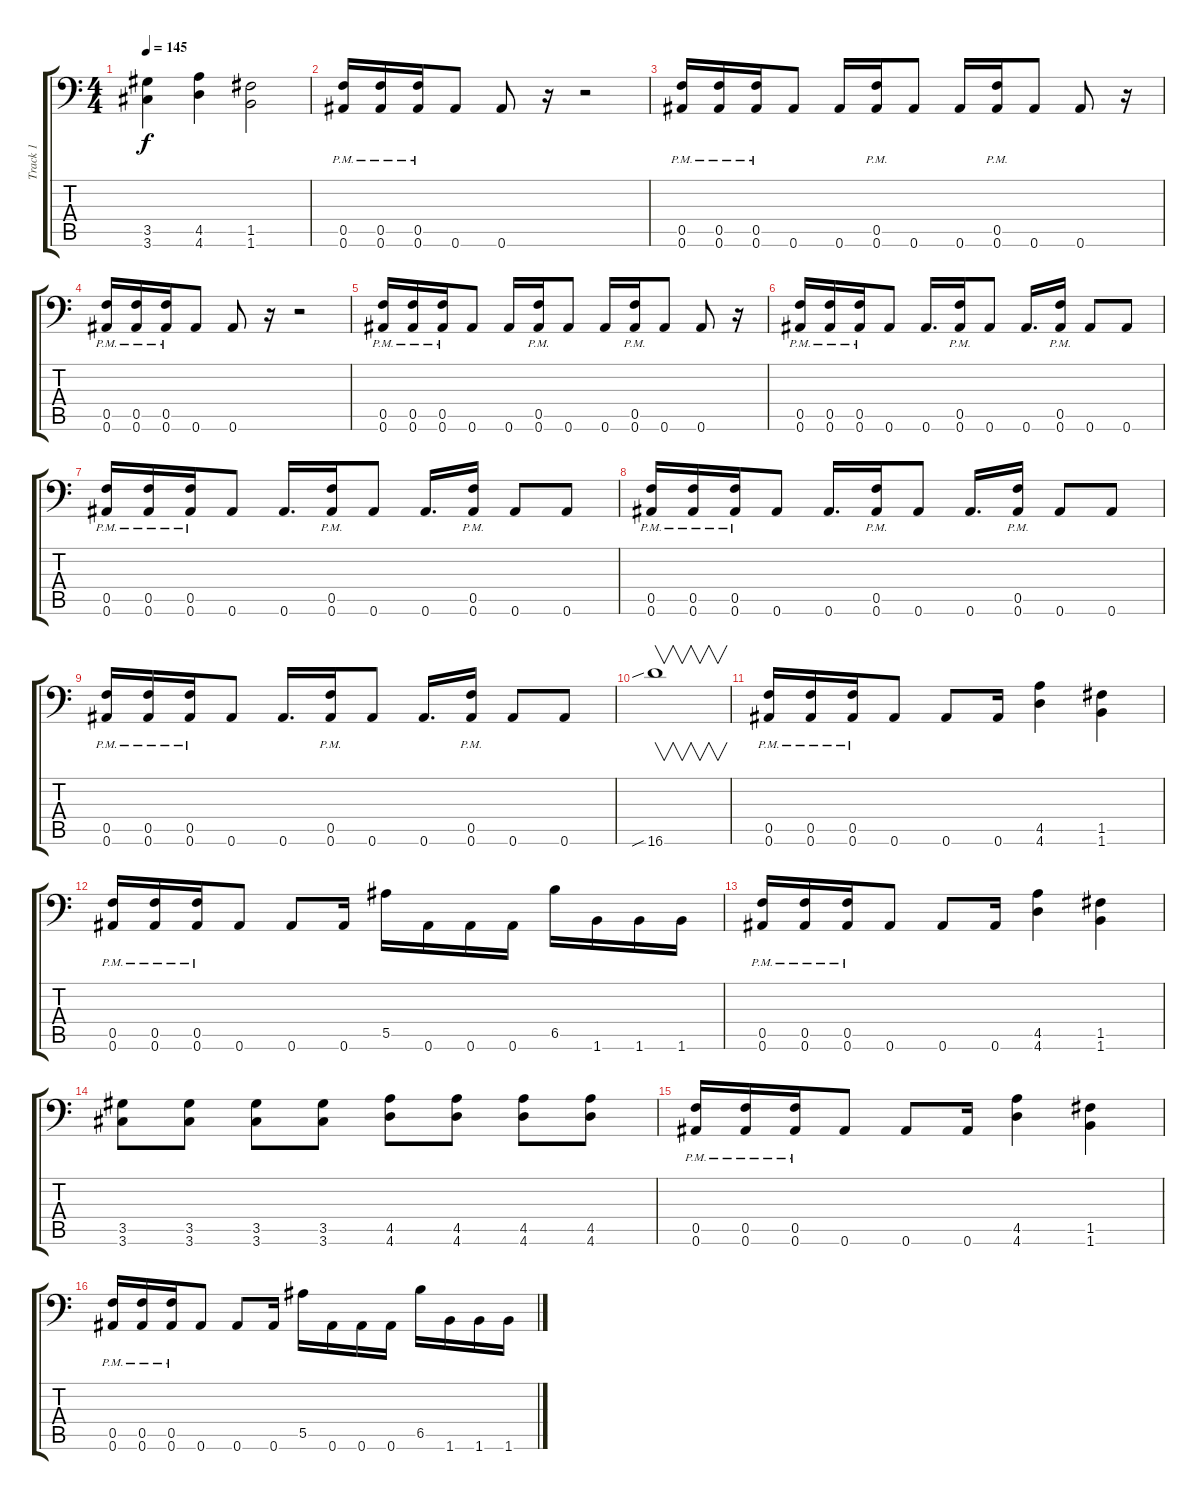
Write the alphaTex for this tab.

\track ("Track 1" "Track 1") {instrument distortionguitar}
\staff {score tabs}
\tuning (C4 G3 Eb3 Bb2 F2 Bb1) {hide}
\ts (4 4)
\tempo 145
\clef f4
\ks c
(3.5 3.6).4{dy f} (4.5 4.6).4 (1.5 1.6).2 |
(0.5{pm} 0.6{pm}).16 (0.5{pm} 0.6{pm}).16 (0.5{pm} 0.6{pm}).16 0.6.8 0.6.8 r.16 r.2 |
(0.5{pm} 0.6{pm}).16 (0.5{pm} 0.6{pm}).16 (0.5{pm} 0.6{pm}).16 0.6.8 0.6.16 (0.5{pm} 0.6{pm}).16 0.6.8 0.6.16 (0.5{pm} 0.6{pm}).16 0.6.8 0.6.8 r.16 |
(0.5{pm} 0.6{pm}).16 (0.5{pm} 0.6{pm}).16 (0.5{pm} 0.6{pm}).16 0.6.8 0.6.8 r.16 r.2 |
(0.5{pm} 0.6{pm}).16 (0.5{pm} 0.6{pm}).16 (0.5{pm} 0.6{pm}).16 0.6.8 0.6.16 (0.5{pm} 0.6{pm}).16 0.6.8 0.6.16 (0.5{pm} 0.6{pm}).16 0.6.8 0.6.8 r.16 |
(0.5{pm} 0.6{pm}).16 (0.5{pm} 0.6{pm}).16 (0.5{pm} 0.6{pm}).16 0.6.8 0.6.16{d} (0.5{pm} 0.6{pm}).16 0.6.8 0.6.16{d} (0.5{pm} 0.6{pm}).16 0.6.8 0.6.8 |
(0.5{pm} 0.6{pm}).16 (0.5{pm} 0.6{pm}).16 (0.5{pm} 0.6{pm}).16 0.6.8 0.6.16{d} (0.5{pm} 0.6{pm}).16 0.6.8 0.6.16{d} (0.5{pm} 0.6{pm}).16 0.6.8 0.6.8 |
(0.5{pm} 0.6{pm}).16 (0.5{pm} 0.6{pm}).16 (0.5{pm} 0.6{pm}).16 0.6.8 0.6.16{d} (0.5{pm} 0.6{pm}).16 0.6.8 0.6.16{d} (0.5{pm} 0.6{pm}).16 0.6.8 0.6.8 |
(0.5{pm} 0.6{pm}).16 (0.5{pm} 0.6{pm}).16 (0.5{pm} 0.6{pm}).16 0.6.8 0.6.16{d} (0.5{pm} 0.6{pm}).16 0.6.8 0.6.16{d} (0.5{pm} 0.6{pm}).16 0.6.8 0.6.8 |
16.6{sib}.1{v} |
(0.5{pm} 0.6{pm}).16 (0.5{pm} 0.6{pm}).16 (0.5{pm} 0.6{pm}).16 0.6.8 0.6.8 0.6.16 (4.5 4.6).4 (1.5 1.6).4 |
(0.5{pm} 0.6{pm}).16 (0.5{pm} 0.6{pm}).16 (0.5{pm} 0.6{pm}).16 0.6.8 0.6.8 0.6.16 5.5.16 0.6.16 0.6.16 0.6.16 6.5.16 1.6.16 1.6.16 1.6.16 |
(0.5{pm} 0.6{pm}).16 (0.5{pm} 0.6{pm}).16 (0.5{pm} 0.6{pm}).16 0.6.8 0.6.8 0.6.16 (4.5 4.6).4 (1.5 1.6).4 |
(3.5 3.6).8 (3.5 3.6).8 (3.5 3.6).8 (3.5 3.6).8 (4.5 4.6).8 (4.5 4.6).8 (4.5 4.6).8 (4.5 4.6).8 |
(0.5{pm} 0.6{pm}).16 (0.5{pm} 0.6{pm}).16 (0.5{pm} 0.6{pm}).16 0.6.8 0.6.8 0.6.16 (4.5 4.6).4 (1.5 1.6).4 |
(0.5{pm} 0.6{pm}).16 (0.5{pm} 0.6{pm}).16 (0.5{pm} 0.6{pm}).16 0.6.8 0.6.8 0.6.16 5.5.16 0.6.16 0.6.16 0.6.16 6.5.16 1.6.16 1.6.16 1.6.16
